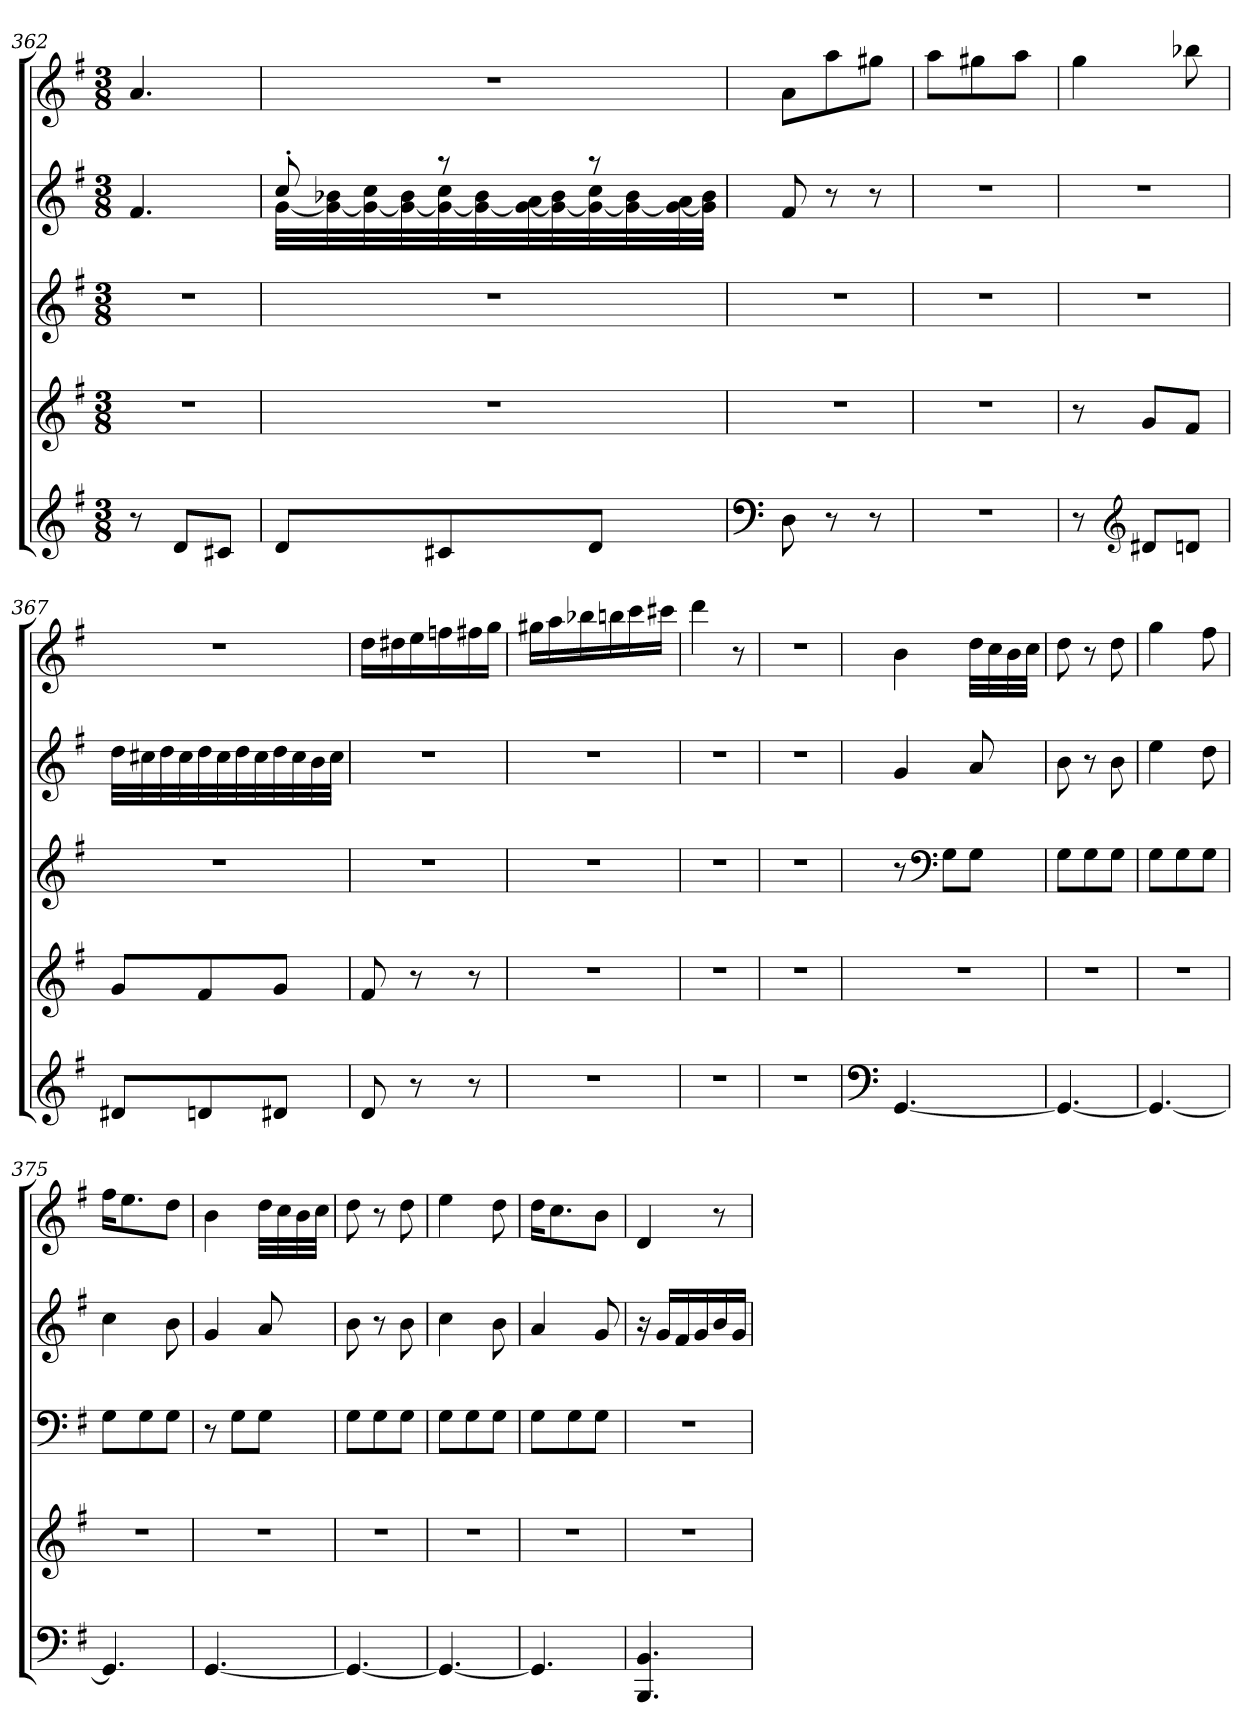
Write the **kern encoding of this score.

**kern	**kern	**kern	**kern	**kern
*part5	*part4	*part3	*part2	*part1
*staff5	*staff4	*staff3	*staff2	*staff1
*clefG2	*clefG2	*clefG2	*clefG2	*clefG2
*k[f#]	*k[f#]	*k[f#]	*k[f#]	*k[f#]
*M3/8	*M3/8	*M3/8	*M3/8	*M3/8
*MM159	*MM159	*MM159	*MM159	*MM159
=362	=362	=362	=362	=362
8r	4.r	4.r	4.f#/	4.a/
8d/L	.	.	.	.
8c#X/J	.	.	.	.
!!LO:LB:g=z
=363	=363	=363	=363	=363
*	*	*	*^	*
8d/L	4.r	4.r	8cc'/	[32g\LLL	4.r
.	.	.	.	32g\_ 32b-X\	.
.	.	.	.	32g\_ 32cc\	.
.	.	.	.	32g\_ 32b-\	.
8c#X/	.	.	8r	32g\_ 32cc\	.
.	.	.	.	32g\_ 32b-\	.
.	.	.	.	32g\_ 32a\	.
.	.	.	.	32g\_ 32b-\	.
8d/J	.	.	8r	32g\_ 32cc\	.
.	.	.	.	32g\_ 32b-\	.
.	.	.	.	32g\_ 32a\	.
.	.	.	.	32g\] 32b-\JJJ	.
*	*	*	*v	*v	*
=364	=364	=364	=364	=364
*clefF4	*	*	*	*
*	*	*	*	*MM158
8D\	4.r	4.r	8f#/	8a\L
*	*	*	*	*MM159
8r	.	.	8r	8aa\
8r	.	.	8r	8gg#X\J
=365	=365	=365	=365	=365
4.r	4.r	4.r	4.r	8aa\L
.	.	.	.	8gg#X\
.	.	.	.	8aa\J
=366	=366	=366	=366	=366
*	*	*	*	*MM159
8r	8r	4.r	4.r	4gg\
*clefG2	*	*	*	*
8d#X/L	8g/L	.	.	.
8dn/J	8f#/J	.	.	8bb-X\
!!LO:PB:g=z
=367	=367	=367	=367	=367
8d#X/L	8g/L	4.r	32dd\LLL	4.r
.	.	.	32cc#X\	.
.	.	.	32dd\	.
.	.	.	32cc#\	.
8dn/	8f#/	.	32dd\	.
.	.	.	32cc#\	.
.	.	.	32dd\	.
.	.	.	32cc#\	.
8d#X/J	8g/J	.	32dd\	.
.	.	.	32cc#\	.
.	.	.	32b\	.
.	.	.	32cc#\JJJ	.
=368	=368	=368	=368	=368
8d/	8f#/	4.r	4.r	16dd\LL
.	.	.	.	16dd#X\
8r	8r	.	.	16ee\
.	.	.	.	16ffn\
8r	8r	.	.	16ff#X\
.	.	.	.	16gg\JJ
=369	=369	=369	=369	=369
4.r	4.r	4.r	4.r	16gg#X\LL
.	.	.	.	16aa\
.	.	.	.	16bb-X\
.	.	.	.	16bbn\
.	.	.	.	16ccc\
*	*	*	*	*MM152
.	.	.	.	16ccc#X\JJ
=370	=370	=370	=370	=370
4.r	4.r	4.r	4.r	4ddd\
.	.	.	.	8r
=371	=371	=371	=371	=371
*	*	*	*	*MM120
4.r	4.r	4.r	4.r	4.r
!!LO:LB:g=z
=372	=372	=372	=372	=372
*clefF4	*	*	*	*
*	*	*	*	*MM159
[4.GG/	4.r	8r	4g/	4b\
*	*	*clefF4	*	*
.	.	8G\L	.	.
.	.	8G\J	8a/	32dd\LLL
.	.	.	.	32cc\
.	.	.	.	32b\
.	.	.	.	32cc\JJJ
=373	=373	=373	=373	=373
4.GG/_	4.r	8G\L	8b\	8dd\
.	.	8G\	8r	8r
.	.	8G\J	8b\	8dd\
=374	=374	=374	=374	=374
4.GG/_	4.r	8G\L	4ee\	4gg\
.	.	8G\	.	.
.	.	8G\J	8dd\	8ff#\
=375	=375	=375	=375	=375
4.GG/]	4.r	8G\L	4cc\	16ff#\KL
.	.	.	.	8.ee\
.	.	8G\	.	.
.	.	8G\J	8b\	8dd\J
=376	=376	=376	=376	=376
*	*	*	*	*MM159
[4.GG/	4.r	8r	4g/	4b\
.	.	8G\L	.	.
.	.	8G\J	8a/	32dd\LLL
.	.	.	.	32cc\
.	.	.	.	32b\
.	.	.	.	32cc\JJJ
=377	=377	=377	=377	=377
4.GG/_	4.r	8G\L	8b\	8dd\
.	.	8G\	8r	8r
.	.	8G\J	8b\	8dd\
=378	=378	=378	=378	=378
4.GG/_	4.r	8G\L	4cc\	4ee\
.	.	8G\	.	.
.	.	8G\J	8b\	8dd\
=379	=379	=379	=379	=379
4.GG/]	4.r	8G\L	4a/	16dd\KL
.	.	.	.	8.cc\
.	.	8G\	.	.
.	.	8G\J	8g/	8b\J
!!LO:PB:g=z
=380	=380	=380	=380	=380
*	*	*	*	*MM159
4.BBB/ 4.BB/	4.r	4.r	16r	4d/
.	.	.	16g/LL	.
.	.	.	16f#/	.
.	.	.	16g/	.
.	.	.	16b/	8r
.	.	.	16g/JJ	.
=	=	=	=	=
*-	*-	*-	*-	*-
